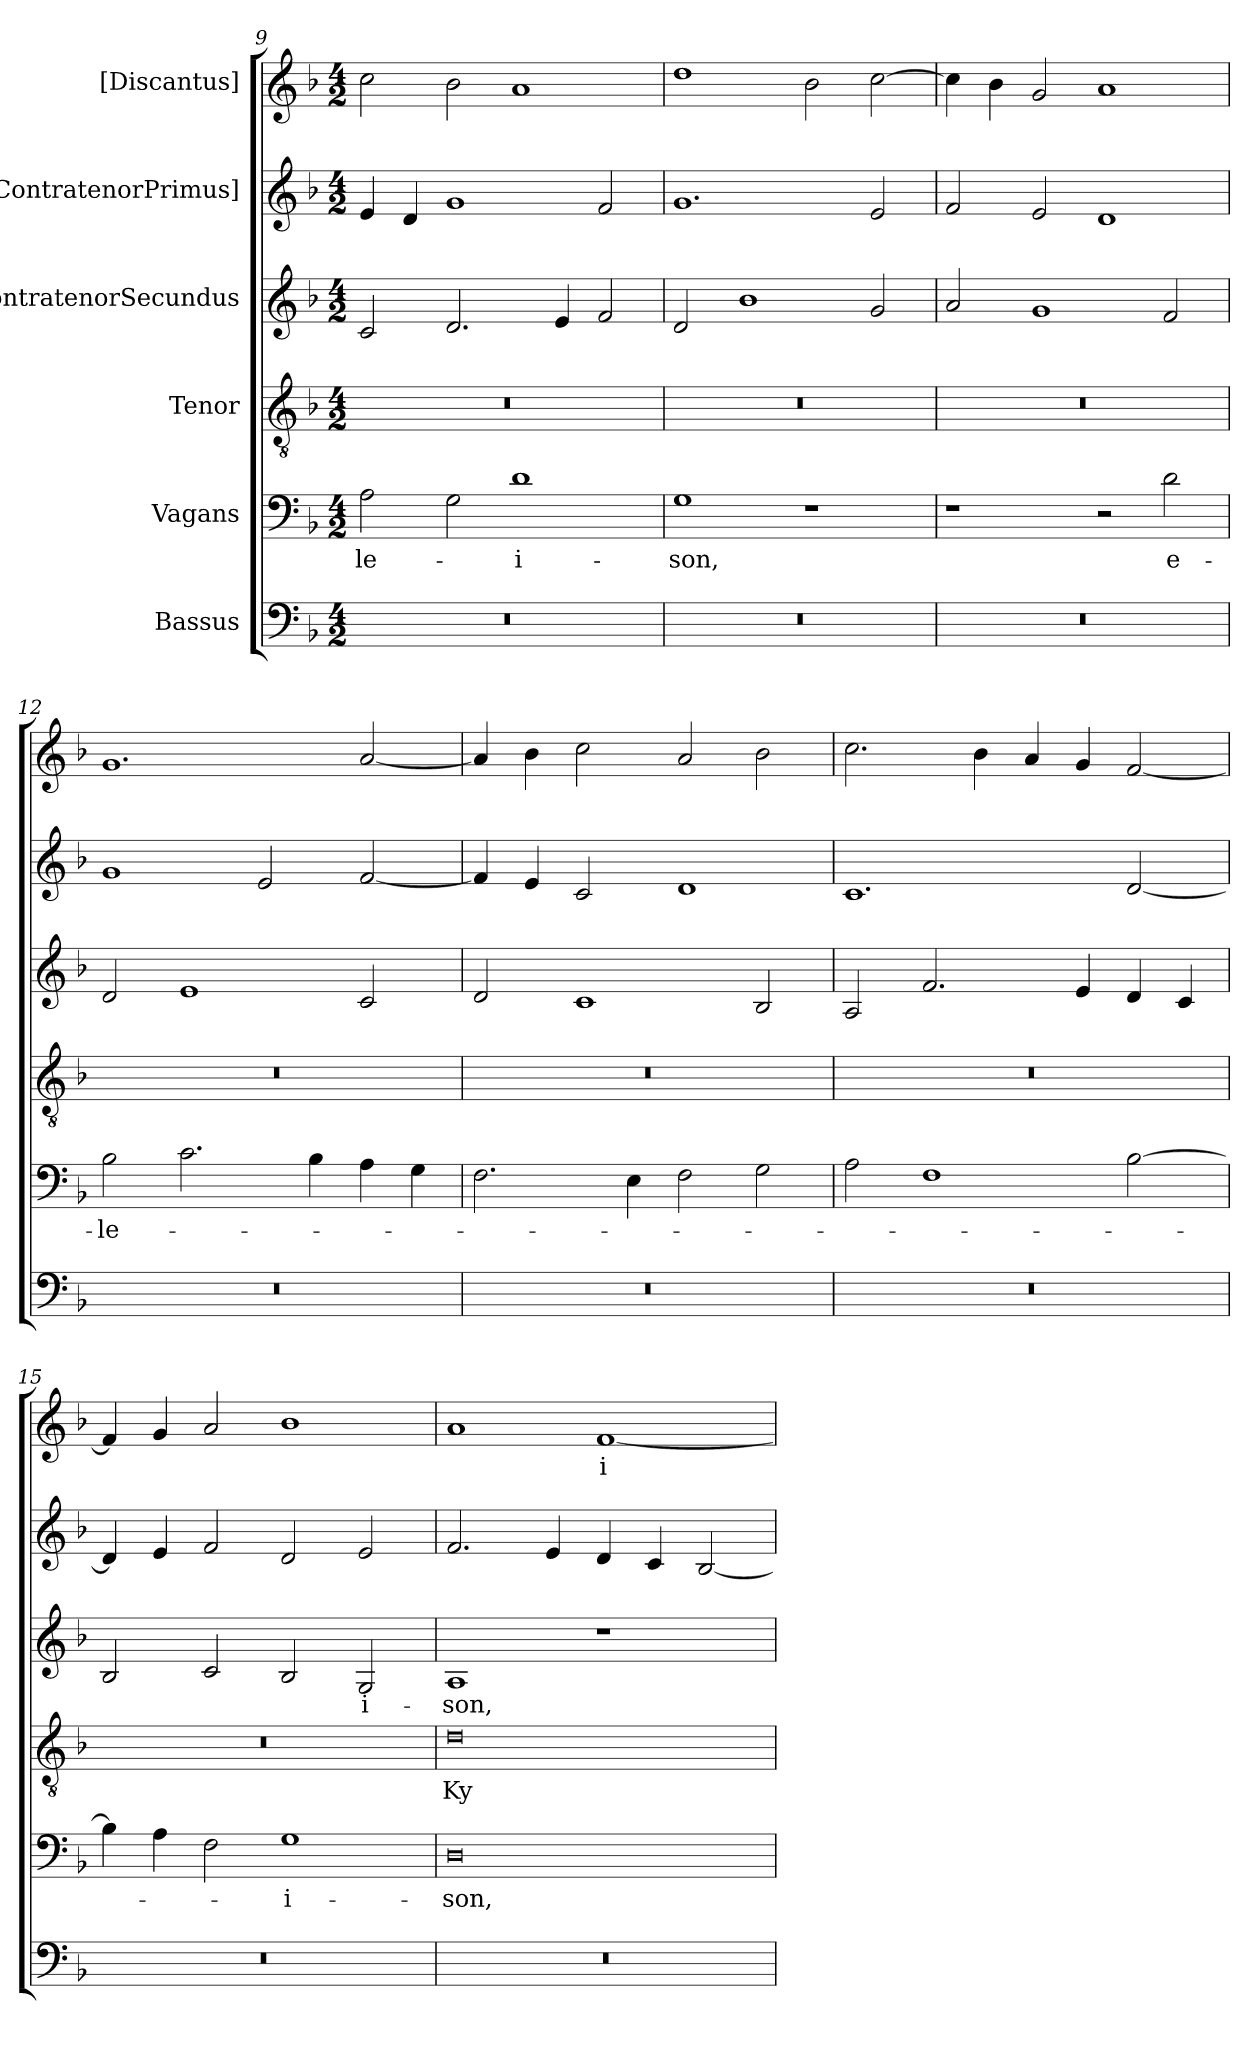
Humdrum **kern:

**kern	**kern	**text	**kern	**text	**kern	**text	**kern	**kern	**text
*part6	*part5	*part5	*part4	*part4	*part3	*part3	*part2	*part1	*part1
*staff6	*staff5	*staff5	*staff4	*staff4	*staff3	*staff3	*staff2	*staff1	*staff1
*I"Bassus	*I"Vagans	*	*I"Tenor	*	*I"ContratenorSecundus	*	*I"[ContratenorPrimus]	*I"[Discantus]	*
*clefF4	*clefF4	*	*clefGv2	*	*clefG2	*	*clefG2	*clefG2	*
*k[b-]	*k[b-]	*	*k[b-]	*	*k[b-]	*	*k[b-]	*k[b-]	*
*M4/2	*M4/2	*	*M4/2	*	*M4/2	*	*M4/2	*M4/2	*
=9	=9	=9	=9	=9	=9	=9	=9	=9	=9
0r	2A\	-le-	0r	.	2c/	.	4e/	2cc\	.
.	.	.	.	.	.	.	4d/	.	.
.	2G\	.	.	.	2.d/	.	1g/	2b-\	.
.	1d\	-i-	.	.	.	.	.	1a/	.
.	.	.	.	.	4e/	.	.	.	.
.	.	.	.	.	2f/	.	2f/	.	.
=10	=10	=10	=10	=10	=10	=10	=10	=10	=10
0r	1G\	-son,	0r	.	2d/	.	1.g/	1dd\	.
.	.	.	.	.	1b-\	.	.	.	.
.	1r	.	.	.	.	.	.	2b-\	.
.	.	.	.	.	2g/	.	2e/	[2cc\	.
=11	=11	=11	=11	=11	=11	=11	=11	=11	=11
0r	1r	.	0r	.	2a/	.	2f/	4cc\]	.
.	.	.	.	.	.	.	.	4b-\	.
.	.	.	.	.	1g/	.	2e/	2g/	.
.	2r	.	.	.	.	.	1d/	1a/	.
.	2d\	e-	.	.	2f/	.	.	.	.
=12	=12	=12	=12	=12	=12	=12	=12	=12	=12
0r	2B-\	-le-	0r	.	2d/	.	1g/	1.g/	.
.	2.c\	.	.	.	1e/	.	.	.	.
.	.	.	.	.	.	.	2e/	.	.
.	4B-\	.	.	.	.	.	.	.	.
.	4A\	.	.	.	2c/	.	[2f/	[2a/	.
.	4G\	.	.	.	.	.	.	.	.
=13	=13	=13	=13	=13	=13	=13	=13	=13	=13
0r	2.F\	.	0r	.	2d/	.	4f/]	4a/]	.
.	.	.	.	.	.	.	4e/	4b-\	.
.	.	.	.	.	1c/	.	2c/	2cc\	.
.	4E\	.	.	.	.	.	.	.	.
.	2F\	.	.	.	.	.	1d/	2a/	.
.	2G\	.	.	.	2B-/	.	.	2b-\	.
=14	=14	=14	=14	=14	=14	=14	=14	=14	=14
0r	2A\	.	0r	.	2A/	.	1.c/	2.cc\	.
.	1F\	.	.	.	2.f/	.	.	.	.
.	.	.	.	.	.	.	.	4b-\	.
.	.	.	.	.	.	.	.	4a/	.
.	.	.	.	.	4e/	.	.	4g/	.
.	[2B-\	.	.	.	4d/	.	[2d/	[2f/	.
.	.	.	.	.	4c/	.	.	.	.
=15	=15	=15	=15	=15	=15	=15	=15	=15	=15
0r	4B-\]	.	0r	.	2B-/	.	4d/]	4f/]	.
.	4A\	.	.	.	.	.	4e/	4g/	.
.	2F\	.	.	.	2c/	.	2f/	2a/	.
.	1G\	-i-	.	.	2B-/	.	2d/	1b-\	.
.	.	.	.	.	2G/	-i-	2e/	.	.
=16	=16	=16	=16	=16	=16	=16	=16	=16	=16
0r	0D\	-son,	0d\	Ky-	1A/	-son,	2.f/	1a/	.
.	.	.	.	.	.	.	4e/	.	.
.	.	.	.	.	1r	.	4d/	[1f/	-i-
.	.	.	.	.	.	.	4c/	.	.
.	.	.	.	.	.	.	[2B-/	.	.
=	=	=	=	=	=	=	=	=	=
*-	*-	*-	*-	*-	*-	*-	*-	*-	*-
